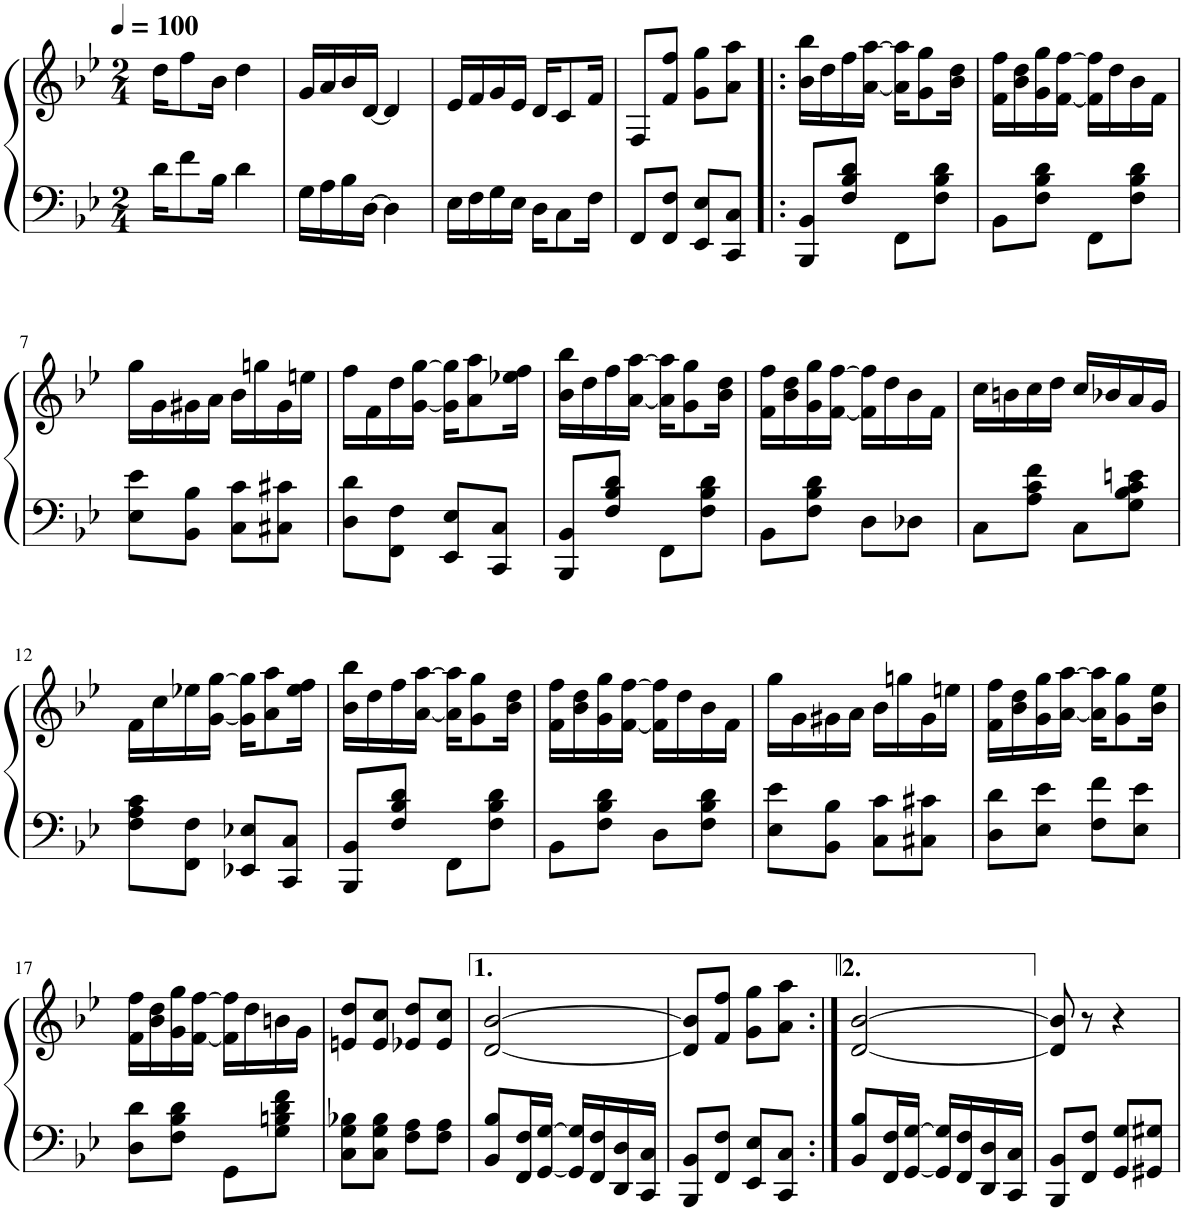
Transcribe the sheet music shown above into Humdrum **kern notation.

**kern	**kern
*part1	*part1
*staff2	*staff1
*I"Piano	*
*I'Pno.	*
*clefF4	*clefG2
*k[b-e-]	*k[b-e-]
*M2/4	*M2/4
*MM100	*MM100
=1	=1
16d\KL	16dd\KL
8f\	8ff\
16B-\Jk	16b-\Jk
4d\	4dd\
=2	=2
16G\LL	16g/LL
16A\	16a/
16B-\	16b-/
[16D\JJ	[16d/JJ
4D\]	4d/]
=3	=3
16E-\LL	16e-/LL
16F\	16f/
16G\	16g/
16E-\JJ	16e-/JJ
16D\KL	16d/KL
8C\	8c/
16F\Jk	16f/Jk
=4	=4
8FF/L	8F/L
8FF/ 8F/J	8f/ 8ff/J
8EE-/ 8E-/L	8g\ 8gg\L
8CC/ 8C/J	8a\ 8aa\J
=5!|:	=5!|:
8BBB-/ 8BB-/L	16b-\ 16bb-\LL
.	16dd\
8F/ 8B-/ 8d/J	16ff\
.	[16a\ [16aa\JJ
8FF\L	16a\] 16aa\]KL
.	8g\ 8gg\
8F\ 8B-\ 8d\J	.
.	16b-\ 16dd\Jk
=6	=6
8BB-\L	16f\ 16ff\LL
.	16b-\ 16dd\
8F\ 8B-\ 8d\J	16g\ 16gg\
.	[16f\ [16ff\JJ
8FF\L	16f\] 16ff\]LL
.	16dd\
8F\ 8B-\ 8d\J	16b-\
.	16f\JJ
!!LO:LB:g=z
=7	=7
8E-\ 8e-\L	16gg\LL
.	16g\
8BB-\ 8B-\J	16g#X\
.	16a\JJ
8C\ 8c\L	16b-\LL
.	16ggn\
8C#X\ 8c#X\J	16g#\
.	16een\JJ
=8	=8
8D\ 8d\L	16ff\LL
.	16f\
8FF\ 8F\J	16dd\
.	[16g\ [16gg\JJ
8EE-/ 8E-/L	16g\] 16gg\]KL
.	8a\ 8aa\
8CC/ 8C/J	.
.	16ee-X\ 16ff\Jk
=9	=9
8BBB-/ 8BB-/L	16b-\ 16bb-\LL
.	16dd\
8F/ 8B-/ 8d/J	16ff\
.	[16a\ [16aa\JJ
8FF\L	16a\] 16aa\]KL
.	8g\ 8gg\
8F\ 8B-\ 8d\J	.
.	16b-\ 16dd\Jk
=10	=10
8BB-\L	16f\ 16ff\LL
.	16b-\ 16dd\
8F\ 8B-\ 8d\J	16g\ 16gg\
.	[16f\ [16ff\JJ
8D\L	16f\] 16ff\]LL
.	16dd\
8D-X\J	16b-\
.	16f\JJ
=11	=11
8C\L	16cc\LL
.	16bn\
8A\ 8c\ 8f\J	16cc\
.	16dd\JJ
8C\L	16cc/LL
.	16b-X/
8G\ 8B-\ 8c\ 8en\J	16a/
.	16g/JJ
!!LO:LB:g=z
=12	=12
8F\ 8A\ 8c\L	16f\LL
.	16cc\
8FF\ 8F\J	16ee-X\
.	[16g\ [16gg\JJ
8EE-X/ 8E-X/L	16g\] 16gg\]KL
.	8a\ 8aa\
8CC/ 8C/J	.
.	16ee-\ 16ff\Jk
=13	=13
8BBB-/ 8BB-/L	16b-\ 16bb-\LL
.	16dd\
8F/ 8B-/ 8d/J	16ff\
.	[16a\ [16aa\JJ
8FF\L	16a\] 16aa\]KL
.	8g\ 8gg\
8F\ 8B-\ 8d\J	.
.	16b-\ 16dd\Jk
=14	=14
8BB-\L	16f\ 16ff\LL
.	16b-\ 16dd\
8F\ 8B-\ 8d\J	16g\ 16gg\
.	[16f\ [16ff\JJ
8D\L	16f\] 16ff\]LL
.	16dd\
8F\ 8B-\ 8d\J	16b-\
.	16f\JJ
=15	=15
8E-\ 8e-\L	16gg\LL
.	16g\
8BB-\ 8B-\J	16g#X\
.	16a\JJ
8C\ 8c\L	16b-\LL
.	16ggn\
8C#X\ 8c#X\J	16g#\
.	16een\JJ
=16	=16
8D\ 8d\L	16f\ 16ff\LL
.	16b-\ 16dd\
8E-\ 8e-\J	16g\ 16gg\
.	[16a\ [16aa\JJ
8F\ 8f\L	16a\] 16aa\]KL
.	8g\ 8gg\
8E-\ 8e-\J	.
.	16b-\ 16ee-\Jk
!!LO:LB:g=z
=17	=17
8D\ 8d\L	16f\ 16ff\LL
.	16b-\ 16dd\
8F\ 8B-\ 8d\J	16g\ 16gg\
.	[16f\ [16ff\JJ
8GG\L	16f\] 16ff\]LL
.	16dd\
8G\ 8Bn\ 8d\ 8f\J	16bn\
.	16g\JJ
=18	=18
8C\ 8G\ 8B-X\L	8en/ 8dd/L
8C\ 8G\ 8B-\J	8e/ 8cc/J
8F\ 8A\L	8e-X/ 8dd/L
8F\ 8A\J	8e-/ 8cc/J
=19	=19
8BB-/ 8B-/L	[2d/ [2b-/
16FF/ 16F/L	.
[16GG/ [16G/JJ	.
16GG/] 16G/]LL	.
16FF/ 16F/	.
16DD/ 16D/	.
16CC/ 16C/JJ	.
=20	=20
8BBB-/ 8BB-/L	8d/] 8b-/]L
8FF/ 8F/J	8f/ 8ff/J
8EE-/ 8E-/L	8g\ 8gg\L
8CC/ 8C/J	8a\ 8aa\J
=21:|!	=21:|!
8BB-/ 8B-/L	[2d/ [2b-/
16FF/ 16F/L	.
[16GG/ [16G/JJ	.
16GG/] 16G/]LL	.
16FF/ 16F/	.
16DD/ 16D/	.
16CC/ 16C/JJ	.
=22	=22
8BBB-/ 8BB-/L	8d/] 8b-/]
8FF/ 8F/J	8r
8GG/ 8G/L	4r
8GG#X/ 8G#X/J	.
=	=
*-	*-
